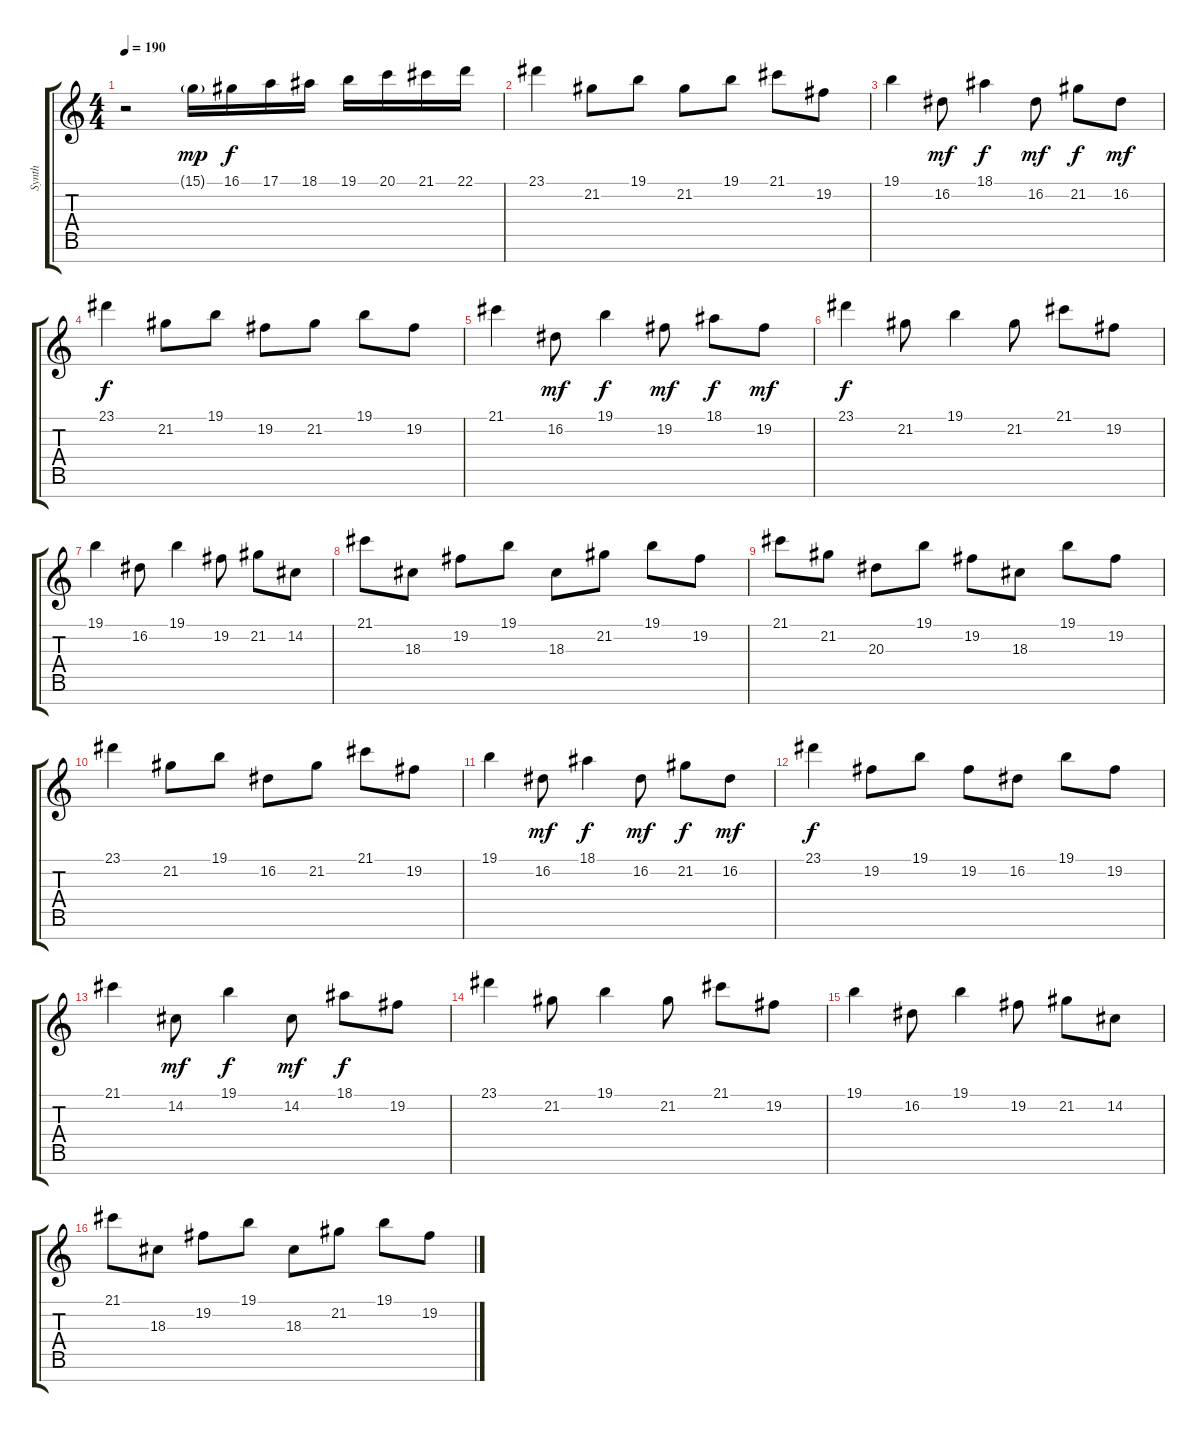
\track ("Synth" "Synth") {instrument pad3polysynth}
\staff {score tabs}
\tuning (E4 B3 G3 D3 A2 E2 B1) {hide}
\ts (4 4)
\tempo 190
\clef g2
\ks c
r.2{dy f} 15.1{g}.16{dy mp} 16.1.16{dy f} 17.1.16 18.1.16 19.1.16 20.1.16 21.1.16 22.1.16 |
23.1.4 21.2.8 19.1.8 21.2.8 19.1.8 21.1.8 19.2.8 |
19.1.4 16.2.8{dy mf} 18.1.4{dy f} 16.2.8{dy mf} 21.2.8{dy f} 16.2.8{dy mf} |
23.1.4{dy f} 21.2.8 19.1.8 19.2.8 21.2.8 19.1.8 19.2.8 |
21.1.4 16.2.8{dy mf} 19.1.4{dy f} 19.2.8{dy mf} 18.1.8{dy f} 19.2.8{dy mf} |
23.1.4{dy f} 21.2.8 19.1.4 21.2.8 21.1.8 19.2.8 |
19.1.4 16.2.8 19.1.4 19.2.8 21.2.8 14.2.8 |
21.1.8 18.3.8 19.2.8 19.1.8 18.3.8 21.2.8 19.1.8 19.2.8 |
21.1.8 21.2.8 20.3.8 19.1.8 19.2.8 18.3.8 19.1.8 19.2.8 |
23.1.4 21.2.8 19.1.8 16.2.8 21.2.8 21.1.8 19.2.8 |
19.1.4 16.2.8{dy mf} 18.1.4{dy f} 16.2.8{dy mf} 21.2.8{dy f} 16.2.8{dy mf} |
23.1.4{dy f} 19.2.8 19.1.8 19.2.8 16.2.8 19.1.8 19.2.8 |
21.1.4 14.2.8{dy mf} 19.1.4{dy f} 14.2.8{dy mf} 18.1.8{dy f} 19.2.8 |
23.1.4 21.2.8 19.1.4 21.2.8 21.1.8 19.2.8 |
19.1.4 16.2.8 19.1.4 19.2.8 21.2.8 14.2.8 |
21.1.8 18.3.8 19.2.8 19.1.8 18.3.8 21.2.8 19.1.8 19.2.8
